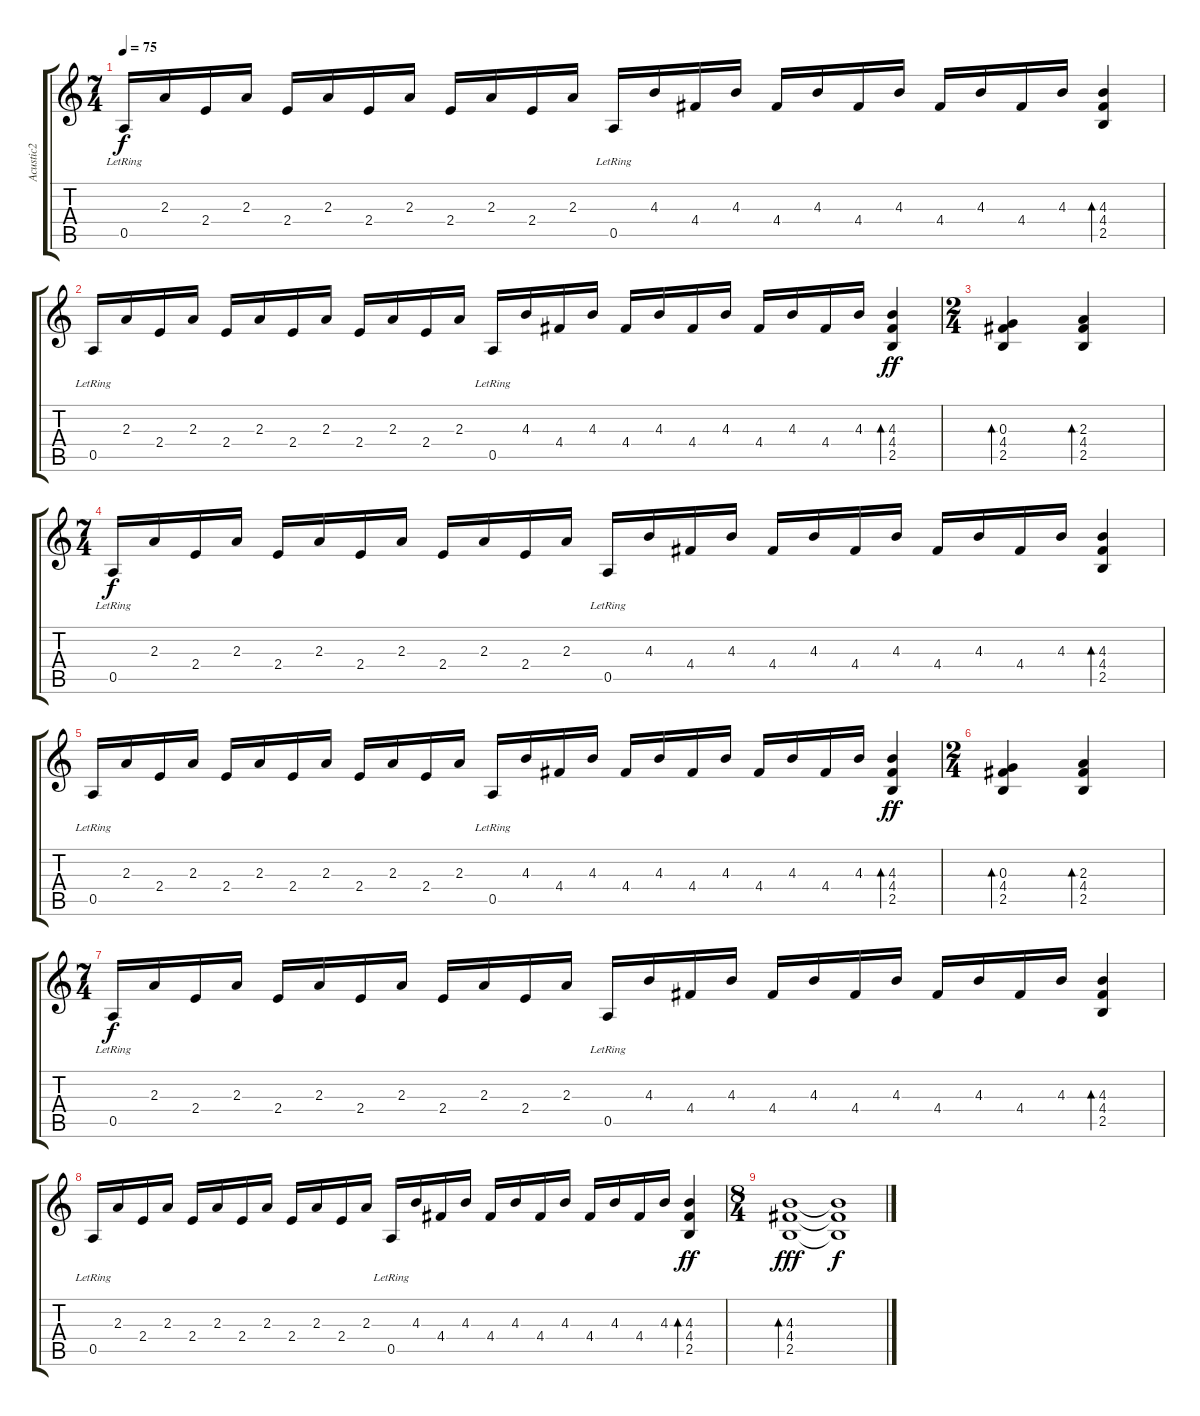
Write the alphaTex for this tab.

\track ("Acustic2" "Acustic2") {instrument acousticguitarsteel}
\staff {score tabs}
\tuning (E4 B3 G3 D3 A2 E2) {hide}
\ts (7 4)
\tempo 75
\clef g2
\ks c
0.5{lr}.16{dy f} 2.3.16 2.4.16 2.3.16 2.4.16 2.3.16 2.4.16 2.3.16 2.4.16 2.3.16 2.4.16 2.3.16 0.5{lr}.16 4.3.16 4.4.16 4.3.16 4.4.16 4.3.16 4.4.16 4.3.16 4.4.16 4.3.16 4.4.16 4.3.16 (4.3 4.4 2.5).4{bd 120} |
0.5{lr}.16 2.3.16 2.4.16 2.3.16 2.4.16 2.3.16 2.4.16 2.3.16 2.4.16 2.3.16 2.4.16 2.3.16 0.5{lr}.16 4.3.16 4.4.16 4.3.16 4.4.16 4.3.16 4.4.16 4.3.16 4.4.16 4.3.16 4.4.16 4.3.16 (4.3 4.4 2.5).4{bd 120 dy ff} |
\ts (2 4)
(0.3 4.4 2.5).4{bd 120} (2.3 4.4 2.5).4{bd 120} |
\ts (7 4)
0.5{lr}.16{dy f} 2.3.16 2.4.16 2.3.16 2.4.16 2.3.16 2.4.16 2.3.16 2.4.16 2.3.16 2.4.16 2.3.16 0.5{lr}.16 4.3.16 4.4.16 4.3.16 4.4.16 4.3.16 4.4.16 4.3.16 4.4.16 4.3.16 4.4.16 4.3.16 (4.3 4.4 2.5).4{bd 120} |
0.5{lr}.16 2.3.16 2.4.16 2.3.16 2.4.16 2.3.16 2.4.16 2.3.16 2.4.16 2.3.16 2.4.16 2.3.16 0.5{lr}.16 4.3.16 4.4.16 4.3.16 4.4.16 4.3.16 4.4.16 4.3.16 4.4.16 4.3.16 4.4.16 4.3.16 (4.3 4.4 2.5).4{bd 120 dy ff} |
\ts (2 4)
(0.3 4.4 2.5).4{bd 120} (2.3 4.4 2.5).4{bd 120} |
\ts (7 4)
0.5{lr}.16{dy f} 2.3.16 2.4.16 2.3.16 2.4.16 2.3.16 2.4.16 2.3.16 2.4.16 2.3.16 2.4.16 2.3.16 0.5{lr}.16 4.3.16 4.4.16 4.3.16 4.4.16 4.3.16 4.4.16 4.3.16 4.4.16 4.3.16 4.4.16 4.3.16 (4.3 4.4 2.5).4{bd 120} |
0.5{lr}.16 2.3.16 2.4.16 2.3.16 2.4.16 2.3.16 2.4.16 2.3.16 2.4.16 2.3.16 2.4.16 2.3.16 0.5{lr}.16 4.3.16 4.4.16 4.3.16 4.4.16 4.3.16 4.4.16 4.3.16 4.4.16 4.3.16 4.4.16 4.3.16 (4.3 4.4 2.5).4{bd 120 dy ff} |
\ts (8 4)
(4.3 4.4 2.5).1{bd 480 dy fff} (4.3{t} 4.4{t} 2.5{t}).1{dy f}
